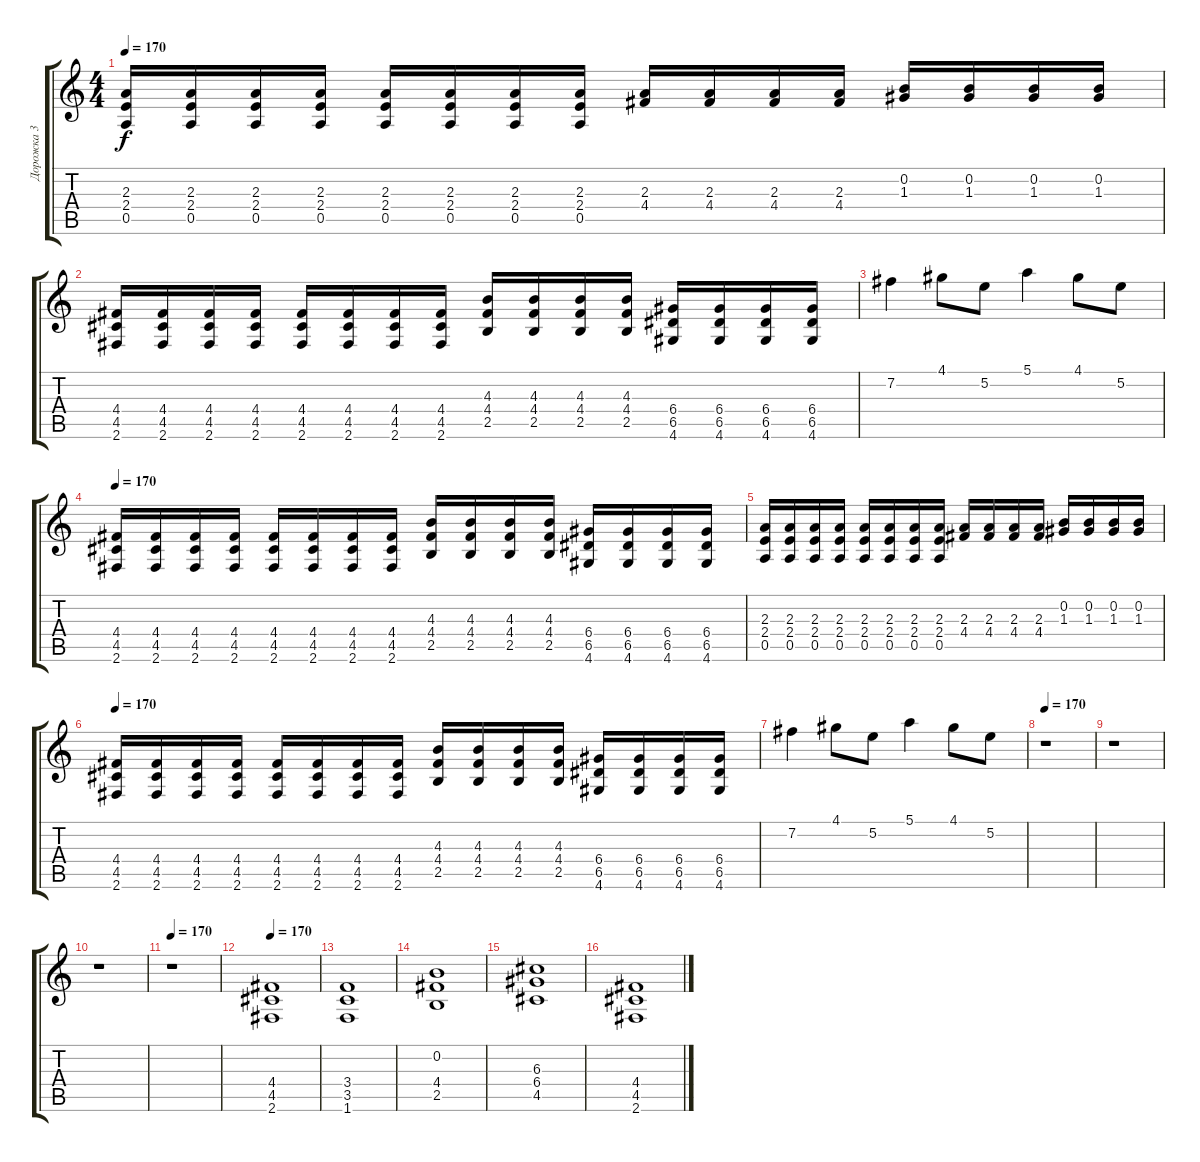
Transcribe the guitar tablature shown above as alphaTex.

\track ("Дорожка 3" "Дорожка 3") {instrument distortionguitar}
\staff {score tabs}
\tuning (E4 B3 G3 D3 A2 E2) {hide}
\ts (4 4)
\tempo 170
\clef g2
\ks c
(2.3 2.4 0.5).16{dy f} (2.3 2.4 0.5).16 (2.3 2.4 0.5).16 (2.3 2.4 0.5).16 (2.3 2.4 0.5).16 (2.3 2.4 0.5).16 (2.3 2.4 0.5).16 (2.3 2.4 0.5).16 (2.3 4.4).16 (2.3 4.4).16 (2.3 4.4).16 (2.3 4.4).16 (0.2 1.3).16 (0.2 1.3).16 (0.2 1.3).16 (0.2 1.3).16 |
(4.4 4.5 2.6).16 (4.4 4.5 2.6).16 (4.4 4.5 2.6).16 (4.4 4.5 2.6).16 (4.4 4.5 2.6).16 (4.4 4.5 2.6).16 (4.4 4.5 2.6).16 (4.4 4.5 2.6).16 (4.3 4.4 2.5).16 (4.3 4.4 2.5).16 (4.3 4.4 2.5).16 (4.3 4.4 2.5).16 (6.4 6.5 4.6).16 (6.4 6.5 4.6).16 (6.4 6.5 4.6).16 (6.4 6.5 4.6).16 |
7.2.4 4.1.8 5.2.8 5.1.4 4.1.8 5.2.8 |
\tempo 170
(4.4 4.5 2.6).16 (4.4 4.5 2.6).16 (4.4 4.5 2.6).16 (4.4 4.5 2.6).16 (4.4 4.5 2.6).16 (4.4 4.5 2.6).16 (4.4 4.5 2.6).16 (4.4 4.5 2.6).16 (4.3 4.4 2.5).16 (4.3 4.4 2.5).16 (4.3 4.4 2.5).16 (4.3 4.4 2.5).16 (6.4 6.5 4.6).16 (6.4 6.5 4.6).16 (6.4 6.5 4.6).16 (6.4 6.5 4.6).16 |
(2.3 2.4 0.5).16 (2.3 2.4 0.5).16 (2.3 2.4 0.5).16 (2.3 2.4 0.5).16 (2.3 2.4 0.5).16 (2.3 2.4 0.5).16 (2.3 2.4 0.5).16 (2.3 2.4 0.5).16 (2.3 4.4).16 (2.3 4.4).16 (2.3 4.4).16 (2.3 4.4).16 (0.2 1.3).16 (0.2 1.3).16 (0.2 1.3).16 (0.2 1.3).16 |
\tempo 170
(4.4 4.5 2.6).16 (4.4 4.5 2.6).16 (4.4 4.5 2.6).16 (4.4 4.5 2.6).16 (4.4 4.5 2.6).16 (4.4 4.5 2.6).16 (4.4 4.5 2.6).16 (4.4 4.5 2.6).16 (4.3 4.4 2.5).16 (4.3 4.4 2.5).16 (4.3 4.4 2.5).16 (4.3 4.4 2.5).16 (6.4 6.5 4.6).16 (6.4 6.5 4.6).16 (6.4 6.5 4.6).16 (6.4 6.5 4.6).16 |
7.2.4 4.1.8 5.2.8 5.1.4 4.1.8 5.2.8 |
\tempo 170
r.1 |
r.1 |
r.1 |
\tempo 170
r.1 |
\tempo 170
(4.4 4.5 2.6).1 |
(3.4 3.5 1.6).1 |
(0.2 4.4 2.5).1 |
(6.3 6.4 4.5).1 |
(4.4 4.5 2.6).1
